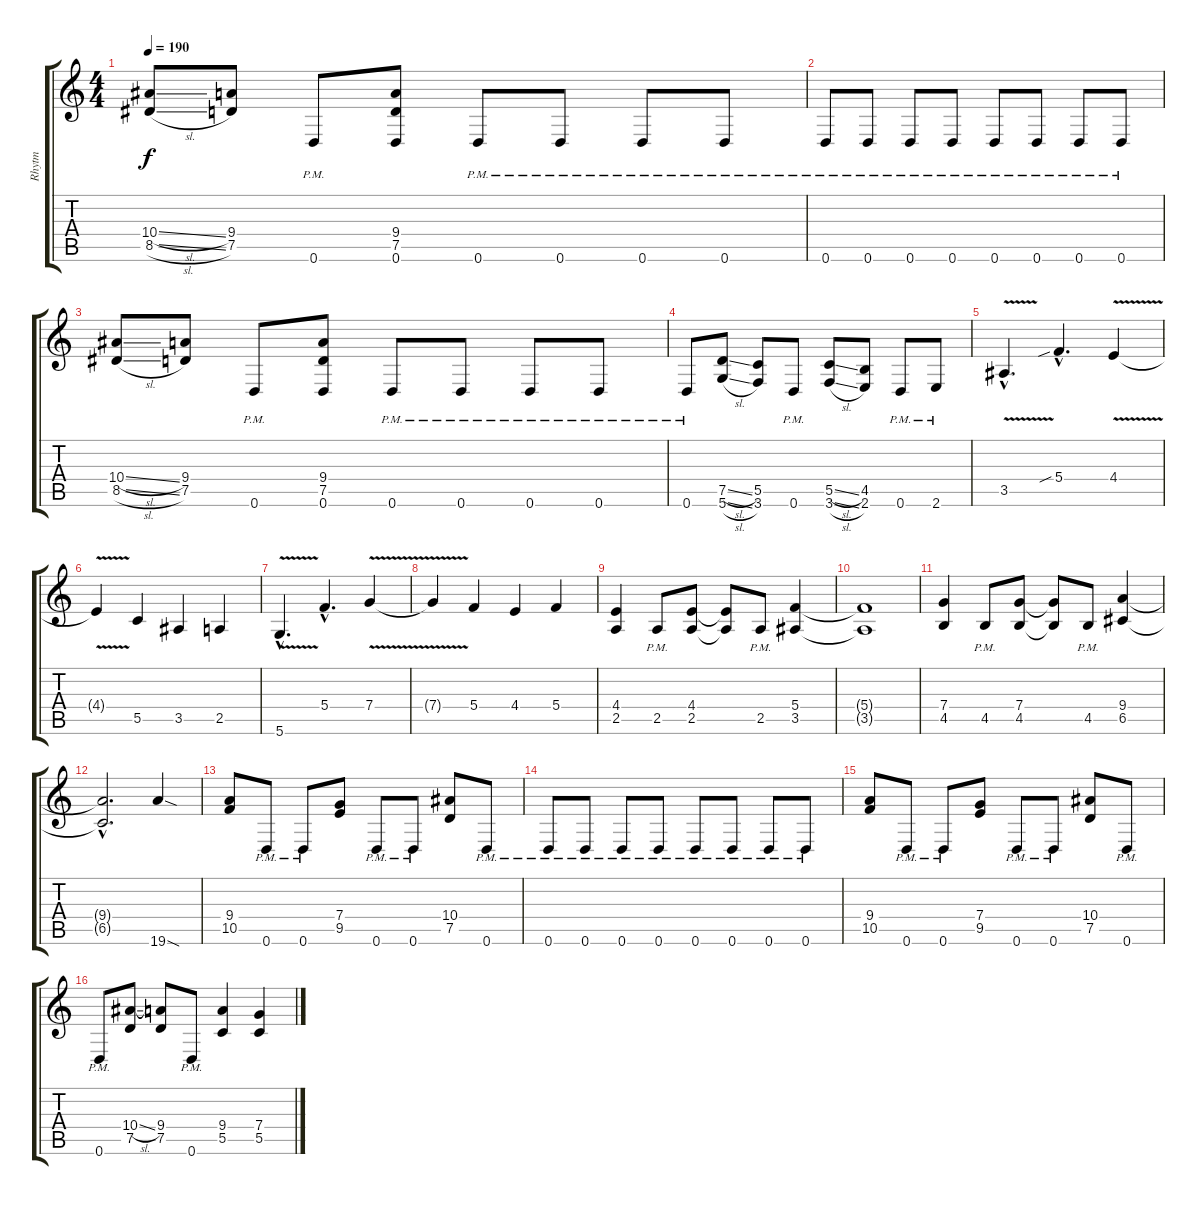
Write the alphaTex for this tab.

\track ("Rhytm" "Rhytm") {instrument distortionguitar}
\staff {score tabs}
\tuning (D4 A3 F3 C3 G2 D2) {hide}
\ts (4 4)
\tempo 190
\clef g2
\ks c
(10.4{sl} 8.5{sl}).8{dy f} (9.4 7.5).8 0.6{pm}.8 (9.4 7.5 0.6).8 0.6{pm}.8 0.6{pm}.8 0.6{pm}.8 0.6{pm}.8 |
0.6{pm}.8 0.6{pm}.8 0.6{pm}.8 0.6{pm}.8 0.6{pm}.8 0.6{pm}.8 0.6{pm}.8 0.6{pm}.8 |
(10.4{sl} 8.5{sl}).8 (9.4 7.5).8 0.6{pm}.8 (9.4 7.5 0.6).8 0.6{pm}.8 0.6{pm}.8 0.6{pm}.8 0.6{pm}.8 |
0.6{pm}.8 (7.5{sl} 5.6{sl}).8 (5.5 3.6).8 0.6{pm}.8 (5.5{sl} 3.6{sl}).8 (4.5 2.6).8 0.6{pm}.8 2.6{pm}.8 |
3.5{v hac}.4{d} 5.4{sib hac}.4{d} 4.4{v}.4 |
4.4{t}.4 5.5.4 3.5.4 2.5.4 |
5.6{v hac}.4{d} 5.4{hac}.4{d} 7.4{v}.4 |
7.4{t}.4 5.4.4 4.4.4 5.4.4 |
(4.4 2.5).4 2.5{pm}.8 (4.4 2.5).8 (4.4{t} 2.5{t}).8 2.5{pm}.8 (5.4 3.5).4 |
(5.4{t} 3.5{t}).1 |
(7.4 4.5).4 4.5{pm}.8 (7.4 4.5).8 (7.4{t} 4.5{t}).8 4.5{pm}.8 (9.4 6.5).4 |
(9.4{hac t} 6.5{hac t}).2{d} 19.6{sod}.4 |
(9.4 10.5).8 0.6{pm}.8 0.6{pm}.8 (7.4 9.5).8 0.6{pm}.8 0.6{pm}.8 (10.4 7.5).8 0.6{pm}.8 |
0.6{pm}.8 0.6{pm}.8 0.6{pm}.8 0.6{pm}.8 0.6{pm}.8 0.6{pm}.8 0.6{pm}.8 0.6{pm}.8 |
(9.4 10.5).8 0.6{pm}.8 0.6{pm}.8 (7.4 9.5).8 0.6{pm}.8 0.6{pm}.8 (10.4 7.5).8 0.6{pm}.8 |
0.6{pm}.8 (10.4{sl} 7.5).8 (9.4 7.5).8 0.6{pm}.8 (9.4 5.5).4 (7.4 5.5).4
